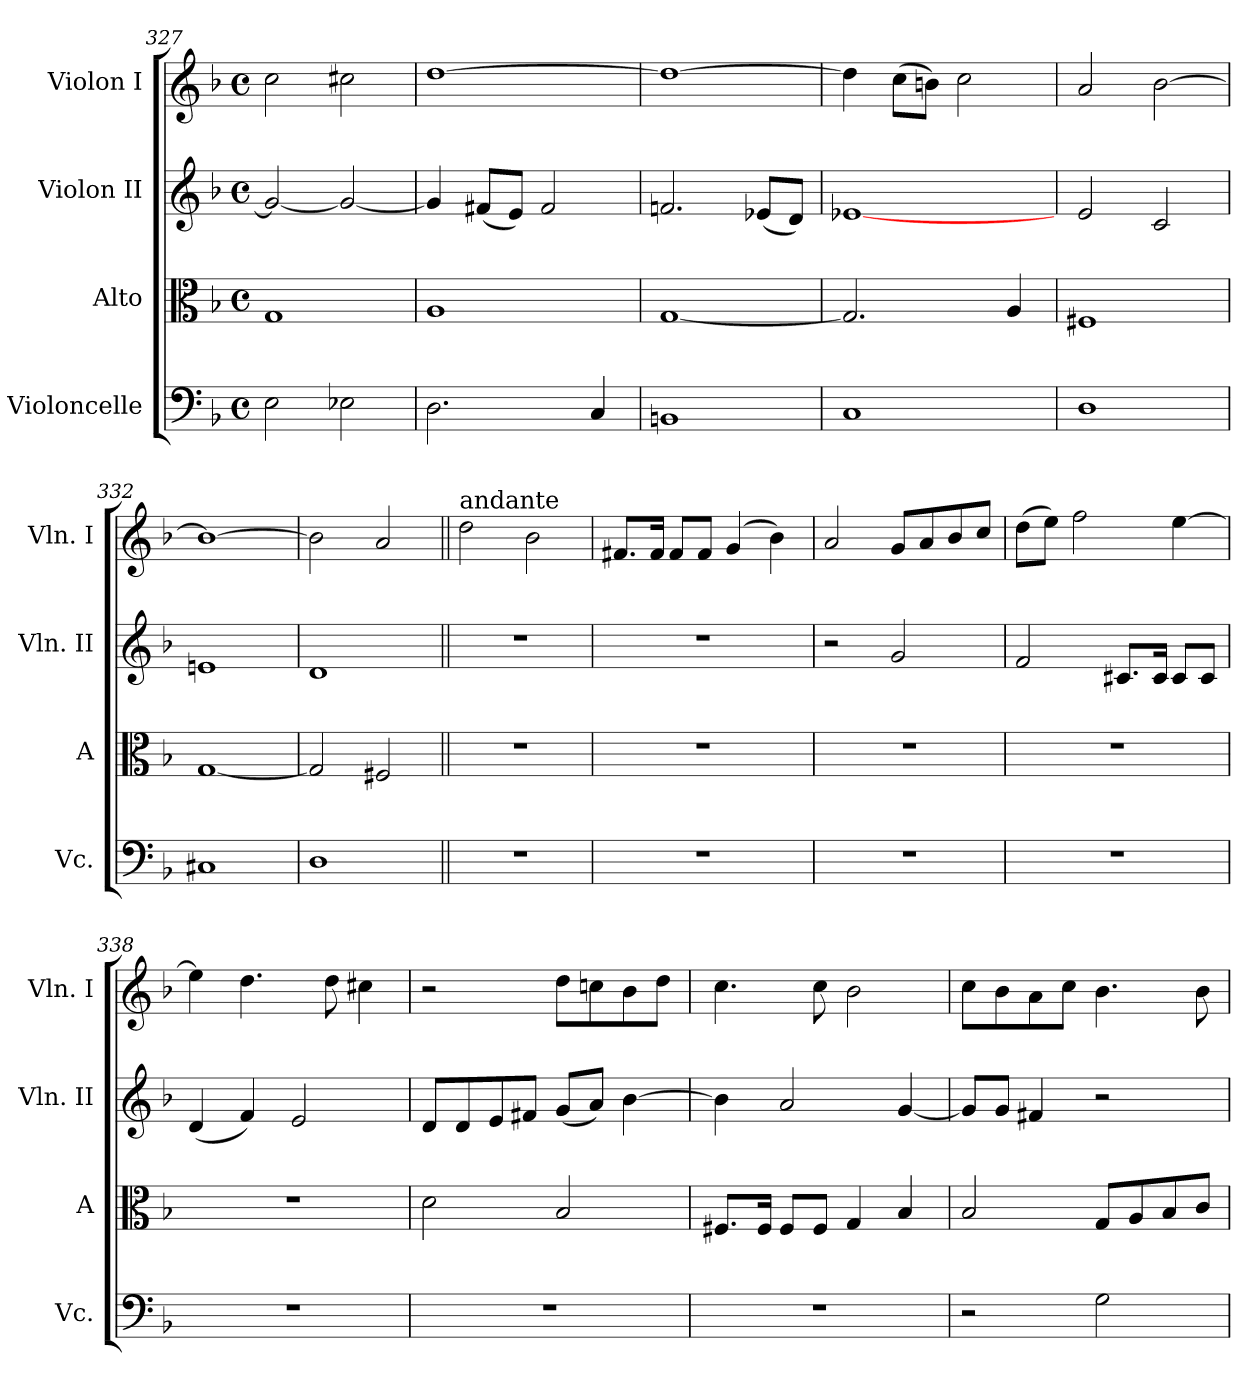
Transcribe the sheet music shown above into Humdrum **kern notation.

**kern	**kern	**kern	**kern
*part4	*part3	*part2	*part1
*staff4	*staff3	*staff2	*staff1
*I"Violoncelle	*I"Alto	*I"Violon II	*I"Violon I
*I'Vc.	*I'A	*I'Vln. II	*I'Vln. I
*clefF4	*clefC3	*clefG2	*clefG2
*k[b-]	*k[b-]	*k[b-]	*k[b-]
*F:	*F:	*F:	*F:
*M4/4	*M4/4	*M4/4	*M4/4
*met(c)	*met(c)	*met(c)	*met(c)
=327	=327	=327	=327
2E\	1G	2g/_	2cc\
2E-X\	.	2g/_	2cc#X\
=328	=328	=328	=328
2.D\	1A	4g/]	[1dd
.	.	(<8f#X/L	.
.	.	8e/J)	.
.	.	2f#/	.
4C/	.	.	.
!!LO:LB:g=z
=329	=329	=329	=329
1BBn	[1G	2.fn/	1dd_
.	.	(<8e-X/L	.
.	.	8d/J)	.
=330	=330	=330	=330
1C	2.G/]	[1e-X	4dd\]
.	.	.	(>8cc\L
.	.	.	8bn\J)
.	.	.	2cc\
.	4A/	.	.
=331	=331	=331	=331
1D	1F#X	2e/	2a/
.	.	2c/	[2b-\
=332	=332	=332	=332
1C#X	[1G	1en	1b-_
!!LO:PB:g=z
=333	=333	=333	=333
1D	2G/]	1d	2b-\]
.	2F#X/	.	2a/
=334||	=334||	=334||	=334||
!	!	!	!LO:TX:a:t=andante
1r	1r	1r	2dd\
.	.	.	2b-\
=335	=335	=335	=335
1r	1r	1r	8.f#X/L
.	.	.	16f#/Jk
.	.	.	8f#/L
.	.	.	8f#/J
.	.	.	(>4g/
.	.	.	4b-\)
=336	=336	=336	=336
1r	1r	2r	2a/
.	.	2g/	8g/L
.	.	.	8a/
.	.	.	8b-/
.	.	.	8cc/J
!!LO:LB:g=z
=337	=337	=337	=337
1r	1r	2f/	(>8dd\L
.	.	.	8ee\J)
.	.	.	2ff\
.	.	8.c#X/L	.
.	.	16c#/Jk	.
.	.	8c#/L	[4ee\
.	.	8c#/J	.
=338	=338	=338	=338
1r	1r	(<4d/	4ee\]
.	.	4f/)	4.dd\
.	.	2e/	.
.	.	.	8dd\
.	.	.	4cc#X\
=339	=339	=339	=339
1r	2d\	8d/L	2r
.	.	8d/	.
.	.	8e/	.
.	.	8f#X/J	.
.	2B-/	(<8g/L	8dd\L
.	.	8a/J)	8ccn\
.	.	[4b-\	8b-\
.	.	.	8dd\J
=340	=340	=340	=340
1r	8.F#X/L	4b-\]	4.cc\
.	16F#/Jk	.	.
.	8F#/L	2a/	.
.	8F#/J	.	8cc\
.	4G/	.	2b-\
.	4B-/	[4g/	.
!!LO:LB:g=z
=341	=341	=341	=341
2r	2B-/	8g/L]	8cc\L
.	.	8g/J	8b-\
.	.	4f#X/	8a\
.	.	.	8cc\J
2G\	8G/L	2r	4.b-\
.	8A/	.	.
.	8B-/	.	.
.	8c/J	.	8b-\
=	=	=	=
*-	*-	*-	*-
